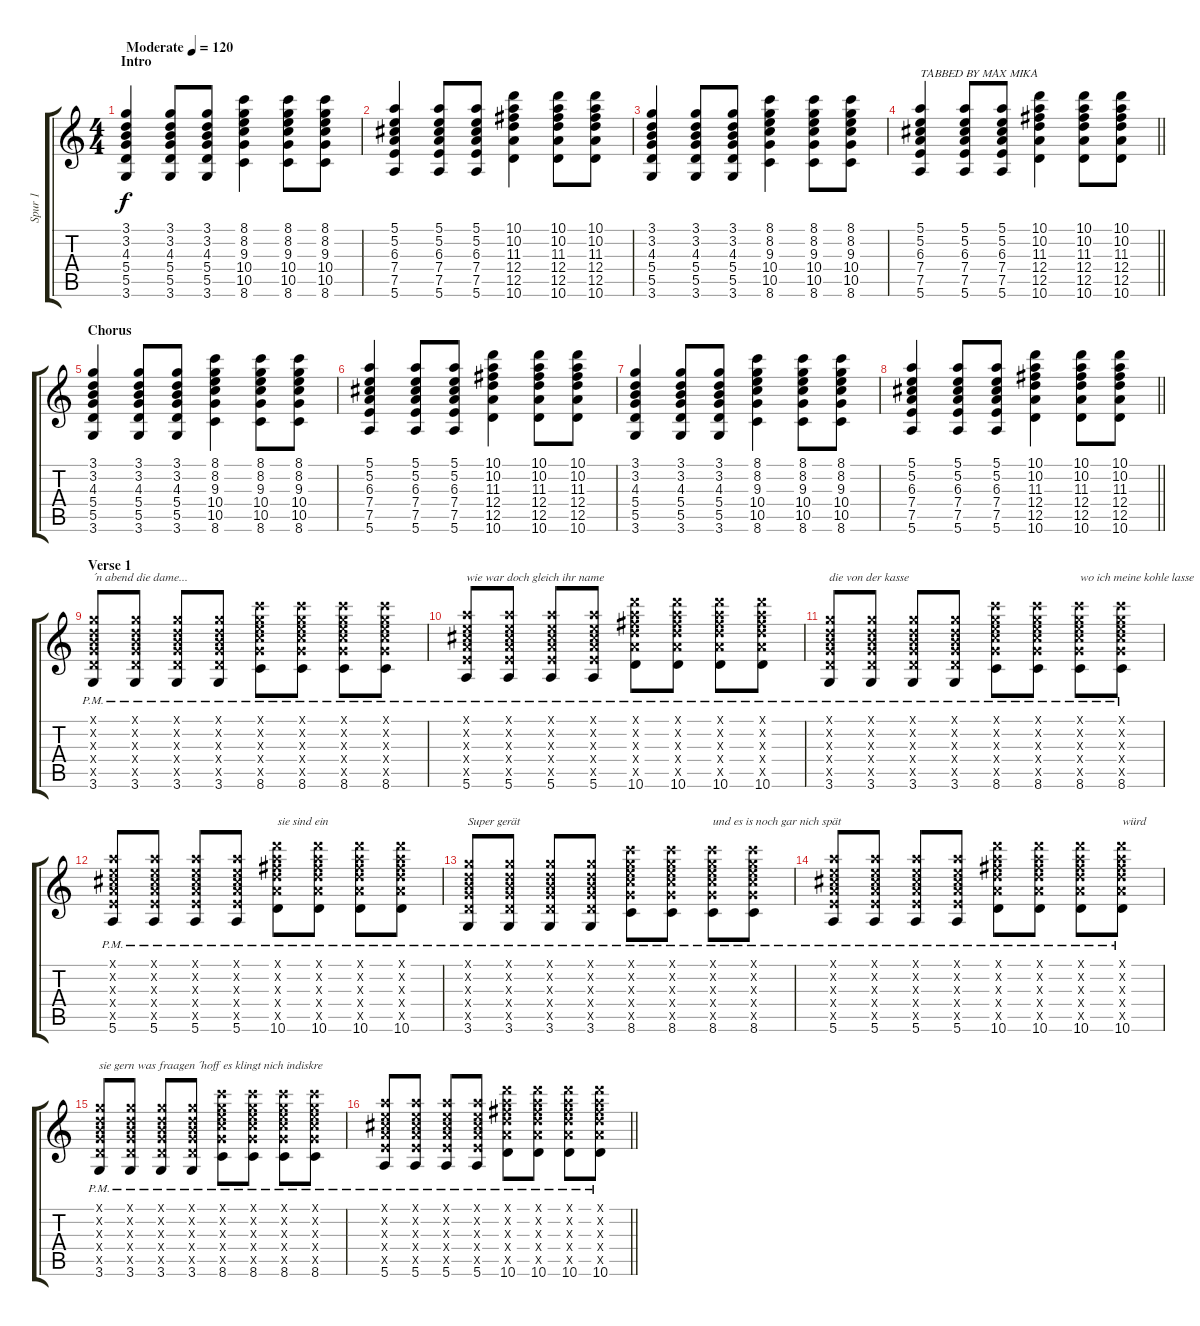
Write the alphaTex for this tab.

\track ("Spur 1" "Spur 1") {instrument overdrivenguitar}
\staff {score tabs}
\tuning (E4 B3 G3 D3 A2 E2) {hide}
\ts (4 4)
\section ("" "Intro")
\tempo (120 "Moderate")
\clef g2
\ks c
(3.1 3.2 4.3 5.4 5.5 3.6).4{dy f instrument overdrivenguitar} (3.1 3.2 4.3 5.4 5.5 3.6).8 (3.1 3.2 4.3 5.4 5.5 3.6).8 (8.1 8.2 9.3 10.4 10.5 8.6).4 (8.1 8.2 9.3 10.4 10.5 8.6).8 (8.1 8.2 9.3 10.4 10.5 8.6).8 |
(5.1 5.2 6.3 7.4 7.5 5.6).4 (5.1 5.2 6.3 7.4 7.5 5.6).8 (5.1 5.2 6.3 7.4 7.5 5.6).8 (10.1 10.2 11.3 12.4 12.5 10.6).4 (10.1 10.2 11.3 12.4 12.5 10.6).8 (10.1 10.2 11.3 12.4 12.5 10.6).8 |
(3.1 3.2 4.3 5.4 5.5 3.6).4 (3.1 3.2 4.3 5.4 5.5 3.6).8 (3.1 3.2 4.3 5.4 5.5 3.6).8 (8.1 8.2 9.3 10.4 10.5 8.6).4 (8.1 8.2 9.3 10.4 10.5 8.6).8 (8.1 8.2 9.3 10.4 10.5 8.6).8 |
\barLineRight lightlight
(5.1 5.2 6.3 7.4 7.5 5.6).4{txt "TABBED BY MAX MIKA"} (5.1 5.2 6.3 7.4 7.5 5.6).8 (5.1 5.2 6.3 7.4 7.5 5.6).8 (10.1 10.2 11.3 12.4 12.5 10.6).4 (10.1 10.2 11.3 12.4 12.5 10.6).8 (10.1 10.2 11.3 12.4 12.5 10.6).8 |
\section ("" "Chorus")
(3.1 3.2 4.3 5.4 5.5 3.6).4 (3.1 3.2 4.3 5.4 5.5 3.6).8 (3.1 3.2 4.3 5.4 5.5 3.6).8 (8.1 8.2 9.3 10.4 10.5 8.6).4 (8.1 8.2 9.3 10.4 10.5 8.6).8 (8.1 8.2 9.3 10.4 10.5 8.6).8 |
(5.1 5.2 6.3 7.4 7.5 5.6).4 (5.1 5.2 6.3 7.4 7.5 5.6).8 (5.1 5.2 6.3 7.4 7.5 5.6).8 (10.1 10.2 11.3 12.4 12.5 10.6).4 (10.1 10.2 11.3 12.4 12.5 10.6).8 (10.1 10.2 11.3 12.4 12.5 10.6).8 |
(3.1 3.2 4.3 5.4 5.5 3.6).4 (3.1 3.2 4.3 5.4 5.5 3.6).8 (3.1 3.2 4.3 5.4 5.5 3.6).8 (8.1 8.2 9.3 10.4 10.5 8.6).4 (8.1 8.2 9.3 10.4 10.5 8.6).8 (8.1 8.2 9.3 10.4 10.5 8.6).8 |
\barLineRight lightlight
(5.1 5.2 6.3 7.4 7.5 5.6).4 (5.1 5.2 6.3 7.4 7.5 5.6).8 (5.1 5.2 6.3 7.4 7.5 5.6).8 (10.1 10.2 11.3 12.4 12.5 10.6).4 (10.1 10.2 11.3 12.4 12.5 10.6).8 (10.1 10.2 11.3 12.4 12.5 10.6).8 |
\section ("" "Verse 1")
(3.1{x} 3.2{x} 4.3{x} 5.4{x} 5.5{x} 3.6{pm}).8{txt "´n abend die dame..."} (3.1{x} 3.2{x} 4.3{x} 5.4{x} 5.5{x} 3.6{pm}).8 (3.1{x} 3.2{x} 4.3{x} 5.4{x} 5.5{x} 3.6{pm}).8 (3.1{x} 3.2{x} 4.3{x} 5.4{x} 5.5{x} 3.6{pm}).8 (8.1{x} 8.2{x} 9.3{x} 10.4{x} 10.5{x} 8.6{pm}).8 (8.1{x} 8.2{x} 9.3{x} 10.4{x} 10.5{x} 8.6{pm}).8 (8.1{x} 8.2{x} 9.3{x} 10.4{x} 10.5{x} 8.6{pm}).8 (8.1{x} 8.2{x} 9.3{x} 10.4{x} 10.5{x} 8.6{pm}).8 |
(5.1{x} 5.2{x} 6.3{x} 7.4{x} 7.5{x} 5.6{pm}).8{txt "wie war doch gleich ihr name"} (5.1{x} 5.2{x} 6.3{x} 7.4{x} 7.5{x} 5.6{pm}).8 (5.1{x} 5.2{x} 6.3{x} 7.4{x} 7.5{x} 5.6{pm}).8 (5.1{x} 5.2{x} 6.3{x} 7.4{x} 7.5{x} 5.6{pm}).8 (10.1{x} 10.2{x} 11.3{x} 12.4{x} 12.5{x} 10.6{pm}).8 (10.1{x} 10.2{x} 11.3{x} 12.4{x} 12.5{x} 10.6{pm}).8 (10.1{x} 10.2{x} 11.3{x} 12.4{x} 12.5{x} 10.6{pm}).8 (10.1{x} 10.2{x} 11.3{x} 12.4{x} 12.5{x} 10.6{pm}).8 |
(3.1{x} 3.2{x} 4.3{x} 5.4{x} 5.5{x} 3.6{pm}).8{txt "die von der kasse"} (3.1{x} 3.2{x} 4.3{x} 5.4{x} 5.5{x} 3.6{pm}).8 (3.1{x} 3.2{x} 4.3{x} 5.4{x} 5.5{x} 3.6{pm}).8 (3.1{x} 3.2{x} 4.3{x} 5.4{x} 5.5{x} 3.6{pm}).8 (8.1{x} 8.2{x} 9.3{x} 10.4{x} 10.5{x} 8.6{pm}).8 (8.1{x} 8.2{x} 9.3{x} 10.4{x} 10.5{x} 8.6{pm}).8 (8.1{x} 8.2{x} 9.3{x} 10.4{x} 10.5{x} 8.6{pm}).8{txt "wo ich meine kohle lasse"} (8.1{x} 8.2{x} 9.3{x} 10.4{x} 10.5{x} 8.6{pm}).8 |
(5.1{x} 5.2{x} 6.3{x} 7.4{x} 7.5{x} 5.6{pm}).8 (5.1{x} 5.2{x} 6.3{x} 7.4{x} 7.5{x} 5.6{pm}).8 (5.1{x} 5.2{x} 6.3{x} 7.4{x} 7.5{x} 5.6{pm}).8 (5.1{x} 5.2{x} 6.3{x} 7.4{x} 7.5{x} 5.6{pm}).8 (10.1{x} 10.2{x} 11.3{x} 12.4{x} 12.5{x} 10.6{pm}).8{txt "sie sind ein"} (10.1{x} 10.2{x} 11.3{x} 12.4{x} 12.5{x} 10.6{pm}).8 (10.1{x} 10.2{x} 11.3{x} 12.4{x} 12.5{x} 10.6{pm}).8 (10.1{x} 10.2{x} 11.3{x} 12.4{x} 12.5{x} 10.6{pm}).8 |
(3.1{x} 3.2{x} 4.3{x} 5.4{x} 5.5{x} 3.6{pm}).8{txt "Super gerät"} (3.1{x} 3.2{x} 4.3{x} 5.4{x} 5.5{x} 3.6{pm}).8 (3.1{x} 3.2{x} 4.3{x} 5.4{x} 5.5{x} 3.6{pm}).8 (3.1{x} 3.2{x} 4.3{x} 5.4{x} 5.5{x} 3.6{pm}).8 (8.1{x} 8.2{x} 9.3{x} 10.4{x} 10.5{x} 8.6{pm}).8 (8.1{x} 8.2{x} 9.3{x} 10.4{x} 10.5{x} 8.6{pm}).8 (8.1{x} 8.2{x} 9.3{x} 10.4{x} 10.5{x} 8.6{pm}).8{txt "und es is noch gar nich spät"} (8.1{x} 8.2{x} 9.3{x} 10.4{x} 10.5{x} 8.6{pm}).8 |
(5.1{x} 5.2{x} 6.3{x} 7.4{x} 7.5{x} 5.6{pm}).8 (5.1{x} 5.2{x} 6.3{x} 7.4{x} 7.5{x} 5.6{pm}).8 (5.1{x} 5.2{x} 6.3{x} 7.4{x} 7.5{x} 5.6{pm}).8 (5.1{x} 5.2{x} 6.3{x} 7.4{x} 7.5{x} 5.6{pm}).8 (10.1{x} 10.2{x} 11.3{x} 12.4{x} 12.5{x} 10.6{pm}).8 (10.1{x} 10.2{x} 11.3{x} 12.4{x} 12.5{x} 10.6{pm}).8 (10.1{x} 10.2{x} 11.3{x} 12.4{x} 12.5{x} 10.6{pm}).8 (10.1{x} 10.2{x} 11.3{x} 12.4{x} 12.5{x} 10.6{pm}).8{txt "würd"} |
(3.1{x} 3.2{x} 4.3{x} 5.4{x} 5.5{x} 3.6{pm}).8{txt "sie gern was fraagen ´hoff es klingt nich indiskre"} (3.1{x} 3.2{x} 4.3{x} 5.4{x} 5.5{x} 3.6{pm}).8 (3.1{x} 3.2{x} 4.3{x} 5.4{x} 5.5{x} 3.6{pm}).8 (3.1{x} 3.2{x} 4.3{x} 5.4{x} 5.5{x} 3.6{pm}).8 (8.1{x} 8.2{x} 9.3{x} 10.4{x} 10.5{x} 8.6{pm}).8 (8.1{x} 8.2{x} 9.3{x} 10.4{x} 10.5{x} 8.6{pm}).8 (8.1{x} 8.2{x} 9.3{x} 10.4{x} 10.5{x} 8.6{pm}).8 (8.1{x} 8.2{x} 9.3{x} 10.4{x} 10.5{x} 8.6{pm}).8 |
\barLineRight lightlight
(5.1{x} 5.2{x} 6.3{x} 7.4{x} 7.5{x} 5.6{pm}).8 (5.1{x} 5.2{x} 6.3{x} 7.4{x} 7.5{x} 5.6{pm}).8 (5.1{x} 5.2{x} 6.3{x} 7.4{x} 7.5{x} 5.6{pm}).8 (5.1{x} 5.2{x} 6.3{x} 7.4{x} 7.5{x} 5.6{pm}).8 (10.1{x} 10.2{x} 11.3{x} 12.4{x} 12.5{x} 10.6{pm}).8 (10.1{x} 10.2{x} 11.3{x} 12.4{x} 12.5{x} 10.6{pm}).8 (10.1{x} 10.2{x} 11.3{x} 12.4{x} 12.5{x} 10.6{pm}).8 (10.1{x} 10.2{x} 11.3{x} 12.4{x} 12.5{x} 10.6{pm}).8
